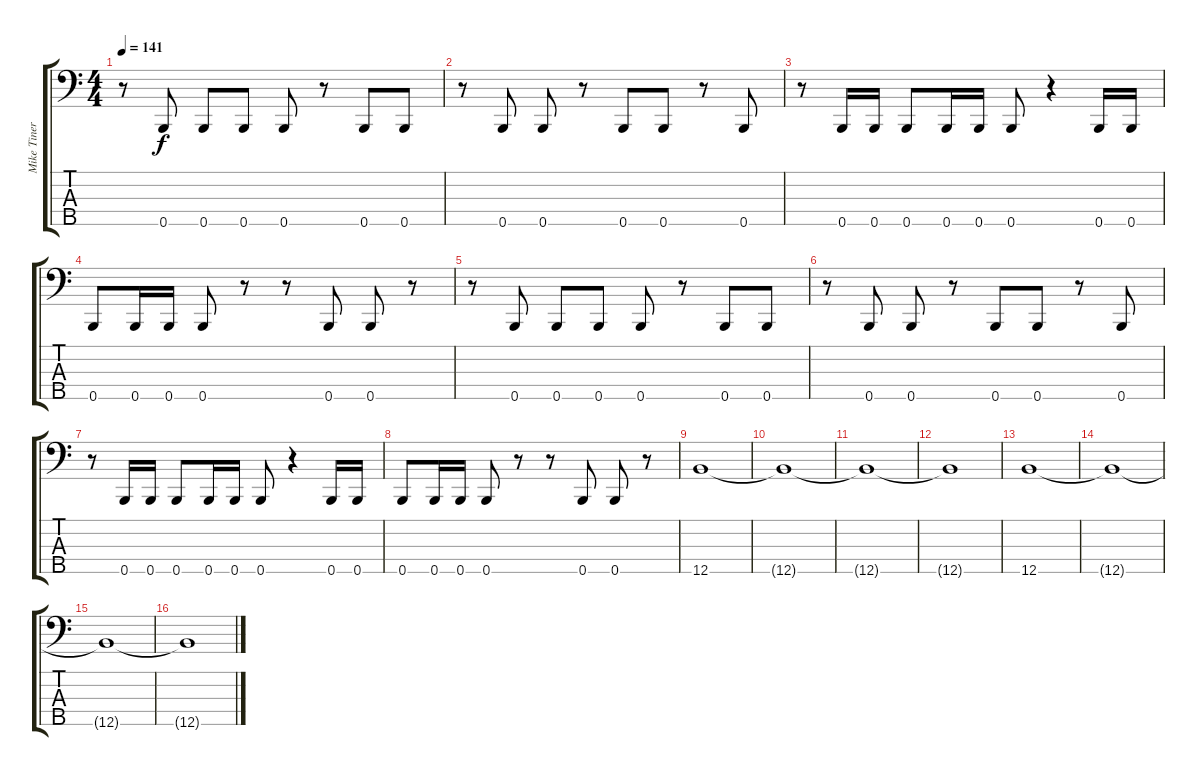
\track ("Mike Tiner" "Mike Tiner") {instrument electricbassfinger}
\staff {score tabs}
\tuning (A2 E2 B1 Gb1 B0) {hide}
\ts (4 4)
\tempo 141
\clef f4
\ks c
r.8{dy f} 0.5.8 0.5.8 0.5.8 0.5.8 r.8 0.5.8 0.5.8 |
r.8 0.5.8 0.5.8 r.8 0.5.8 0.5.8 r.8 0.5.8 |
r.8 0.5.16 0.5.16 0.5.8 0.5.16 0.5.16 0.5.8 r.4 0.5.16 0.5.16 |
0.5.8 0.5.16 0.5.16 0.5.8 r.8 r.8 0.5.8 0.5.8 r.8 |
r.8 0.5.8 0.5.8 0.5.8 0.5.8 r.8 0.5.8 0.5.8 |
r.8 0.5.8 0.5.8 r.8 0.5.8 0.5.8 r.8 0.5.8 |
r.8 0.5.16 0.5.16 0.5.8 0.5.16 0.5.16 0.5.8 r.4 0.5.16 0.5.16 |
0.5.8 0.5.16 0.5.16 0.5.8 r.8 r.8 0.5.8 0.5.8 r.8 |
12.5.1 |
12.5{t}.1 |
12.5{t}.1 |
12.5{t}.1 |
12.5.1 |
12.5{t}.1 |
12.5{t}.1 |
12.5{t}.1
